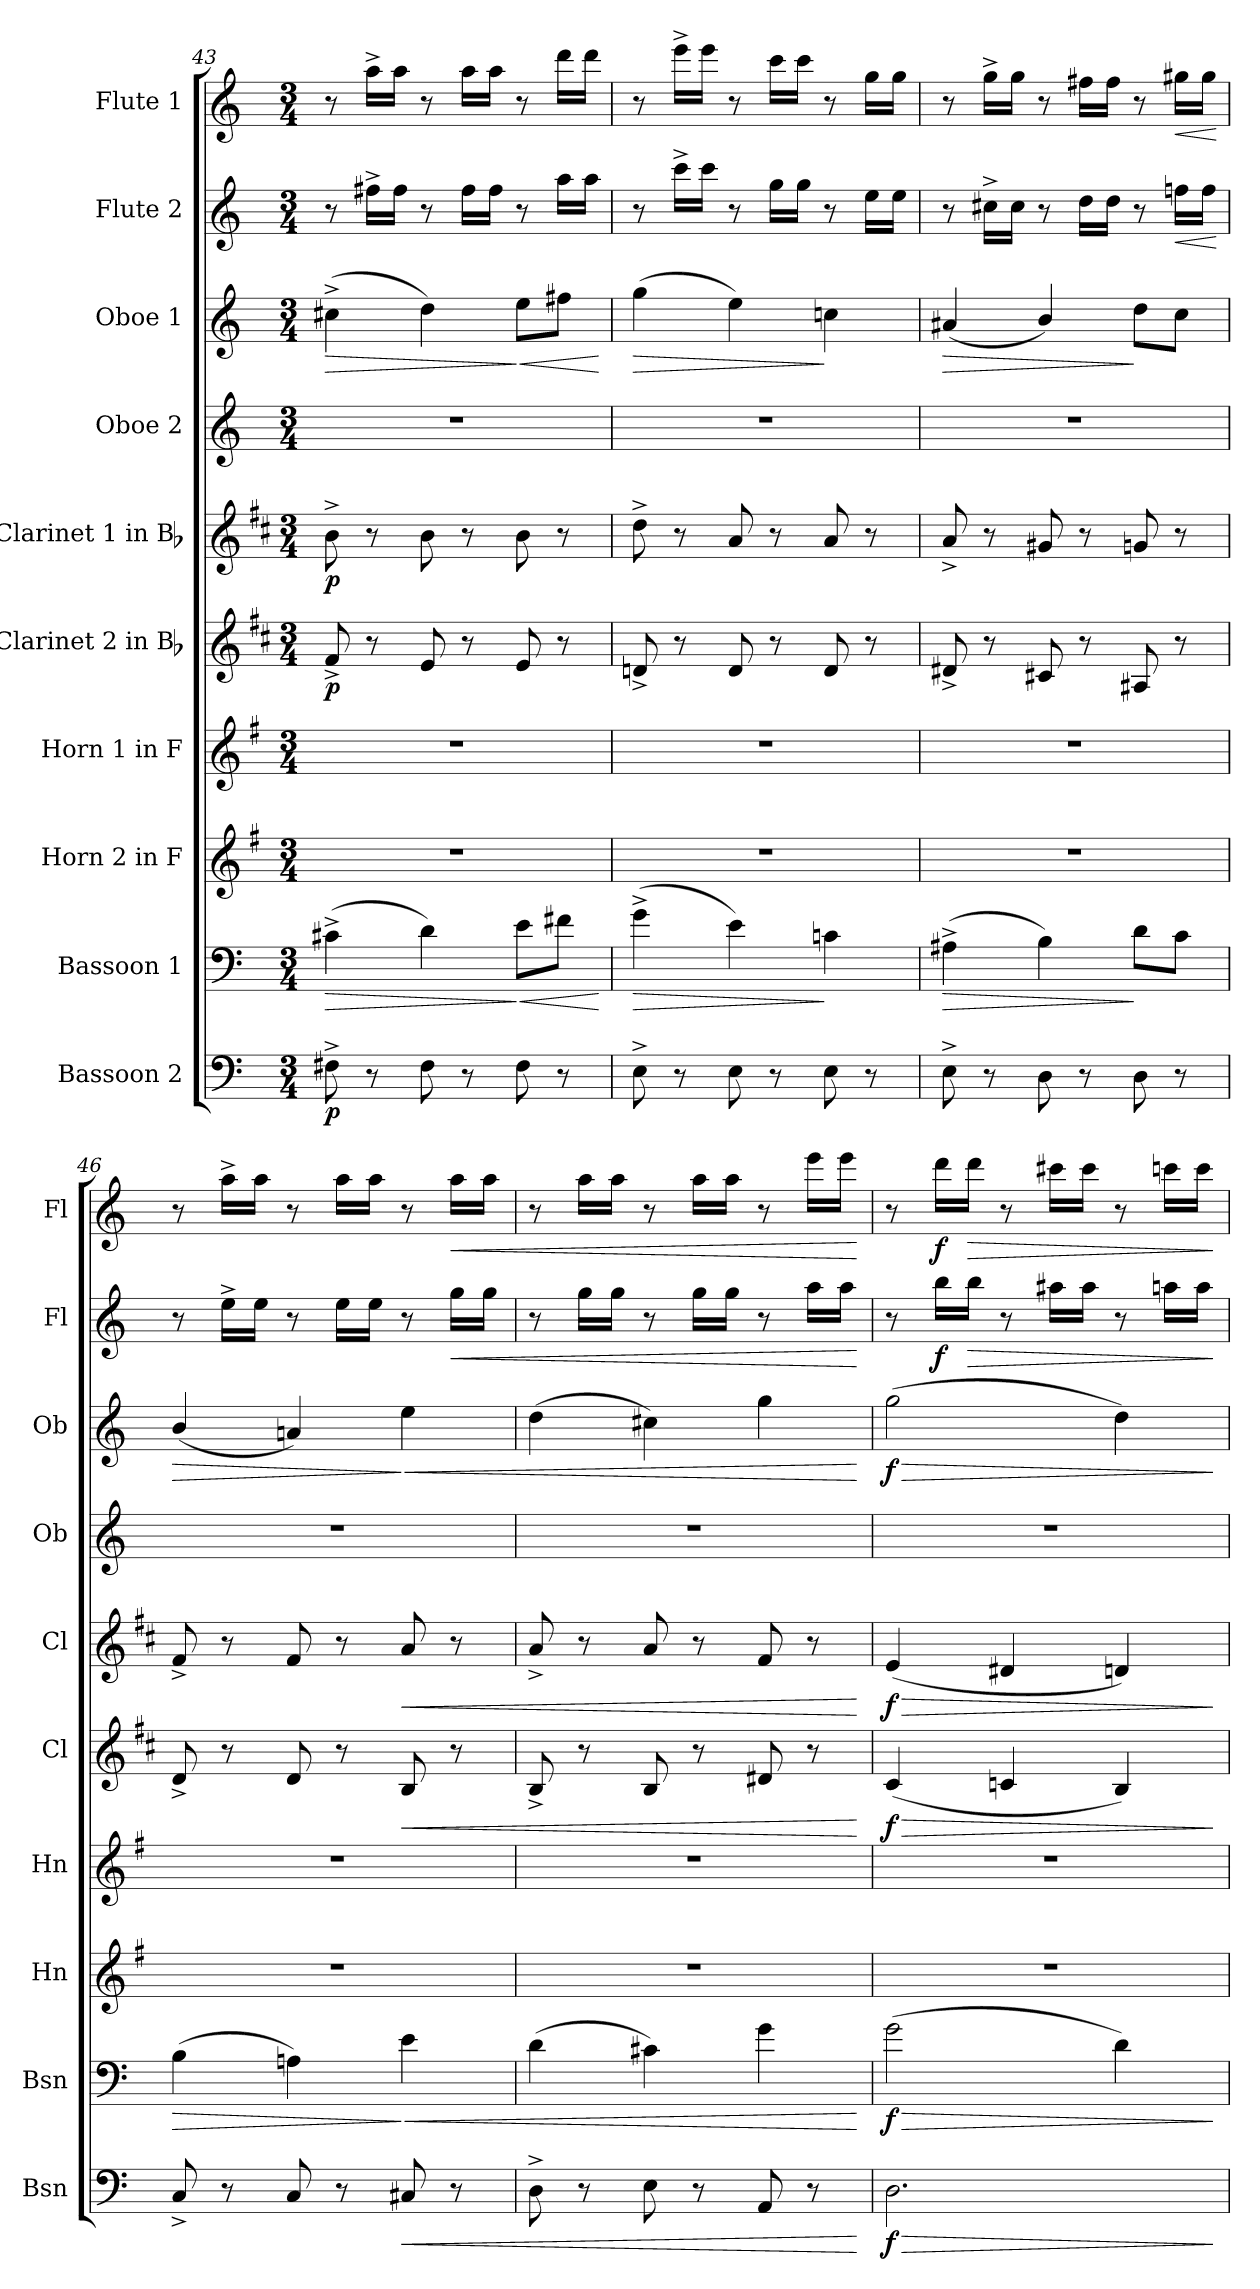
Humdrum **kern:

**kern	**dynam	**kern	**dynam	**kern	**kern	**kern	**dynam	**kern	**dynam	**kern	**kern	**dynam	**kern	**dynam	**kern	**dynam
*part10	*part10	*part9	*part9	*part8	*part7	*part6	*part6	*part5	*part5	*part4	*part3	*part3	*part2	*part2	*part1	*part1
*staff10	*staff10	*staff9	*staff9	*staff8	*staff7	*staff6	*staff6	*staff5	*staff5	*staff4	*staff3	*staff3	*staff2	*staff2	*staff1	*staff1
*I"Bassoon 2	*	*I"Bassoon 1	*	*I"Horn 2 in F	*I"Horn 1 in F	*I"Clarinet 2 in Bb	*	*I"Clarinet 1 in Bb	*	*I"Oboe 2	*I"Oboe 1	*	*I"Flute 2	*	*I"Flute 1	*
*I'Bsn	*	*I'Bsn	*	*I'Hn	*I'Hn	*I'Cl	*	*I'Cl	*	*I'Ob	*I'Ob	*	*I'Fl	*	*I'Fl	*
*clefF4	*	*clefF4	*	*clefG2	*clefG2	*clefG2	*	*clefG2	*	*clefG2	*clefG2	*	*clefG2	*	*clefG2	*
*	*	*	*	*ITrd4c7	*ITrd4c7	*ITrd1c2	*	*ITrd1c2	*	*	*	*	*	*	*	*
*k[]	*	*k[]	*	*k[]	*k[]	*k[]	*	*k[]	*	*k[]	*k[]	*	*k[]	*	*k[]	*
*M3/4	*	*M3/4	*	*M3/4	*M3/4	*M3/4	*	*M3/4	*	*M3/4	*M3/4	*	*M3/4	*	*M3/4	*
=43	=43	=43	=43	=43	=43	=43	=43	=43	=43	=43	=43	=43	=43	=43	=43	=43
!	!LO:DY:b	!	!LO:HP:b	!	!	!	!LO:DY:b	!	!LO:DY:b	!	!	!LO:HP:b	!	!	!	!
8F#X^\	p	(4c#X^\	>	2.r	2.r	8e^/	p	8a^\	p	2.r	(4cc#X^\	>	8r	.	8r	.
8r	.	.	.	.	.	8r	.	8r	.	.	.	.	16ff#X^\LL	.	16aa^\LL	.
.	.	.	.	.	.	.	.	.	.	.	.	.	16ff#\JJ	.	16aa\JJ	.
8F#\	.	4d\)	.	.	.	8d/	.	8a\	.	.	4dd\)	.	8r	.	8r	.
8r	.	.	.	.	.	8r	.	8r	.	.	.	.	16ff#\LL	.	16aa\LL	.
.	.	.	.	.	.	.	.	.	.	.	.	.	16ff#\JJ	.	16aa\JJ	.
!	!	!	!LO:HP:n=1:b	!	!	!	!	!	!	!	!	!LO:HP:n=1:b	!	!	!	!
8F#\	.	8e\L	] <	.	.	8d/	.	8a\	.	.	8ee\L	] <	8r	.	8r	.
8r	.	8f#X\J	.	.	.	8r	.	8r	.	.	8ff#X\J	.	16aa\LL	.	16ddd\LL	.
.	.	.	.	.	.	.	.	.	.	.	.	.	16aa\JJ	.	16ddd\JJ	.
.	.	.	[	.	.	.	.	.	.	.	.	[	.	.	.	.
=44	=44	=44	=44	=44	=44	=44	=44	=44	=44	=44	=44	=44	=44	=44	=44	=44
!	!	!	!LO:HP:b	!	!	!	!	!	!	!	!	!LO:HP:b	!	!	!	!
8E^\	.	(4g^\	>	2.r	2.r	8cn^/	.	8cc^\	.	2.r	(4gg\	>	8r	.	8r	.
8r	.	.	.	.	.	8r	.	8r	.	.	.	.	16ccc^\LL	.	16eee^\LL	.
.	.	.	.	.	.	.	.	.	.	.	.	.	16ccc\JJ	.	16eee\JJ	.
8E\	.	4e\)	.	.	.	8c/	.	8g/	.	.	4ee\)	.	8r	.	8r	.
8r	.	.	.	.	.	8r	.	8r	.	.	.	.	16gg\LL	.	16ccc\LL	.
.	.	.	.	.	.	.	.	.	.	.	.	.	16gg\JJ	.	16ccc\JJ	.
8E\	.	4cn\	]	.	.	8c/	.	8g/	.	.	4ccn\	]	8r	.	8r	.
8r	.	.	.	.	.	8r	.	8r	.	.	.	.	16ee\LL	.	16gg\LL	.
.	.	.	.	.	.	.	.	.	.	.	.	.	16ee\JJ	.	16gg\JJ	.
!!LO:PB:g=z
=45	=45	=45	=45	=45	=45	=45	=45	=45	=45	=45	=45	=45	=45	=45	=45	=45
!	!	!	!LO:HP:b	!	!	!	!	!	!	!	!	!LO:HP:b	!	!	!	!
8E^\	.	(4A#X^\	>	2.r	2.r	8c#X^/	.	8g^/	.	2.r	(4a#X/	>	8r	.	8r	.
8r	.	.	.	.	.	8r	.	8r	.	.	.	.	16cc#X^\LL	.	16gg^\LL	.
.	.	.	.	.	.	.	.	.	.	.	.	.	16cc#\JJ	.	16gg\JJ	.
8D\	.	4B\)	.	.	.	8Bn/	.	8f#X/	.	.	4b/)	.	8r	.	8r	.
8r	.	.	.	.	.	8r	.	8r	.	.	.	.	16dd\LL	.	16ff#X\LL	.
.	.	.	.	.	.	.	.	.	.	.	.	.	16dd\JJ	.	16ff#\JJ	.
8D\	.	8d\L	]	.	.	8G#X/	.	8fn/	.	.	8dd\L	]	8r	.	8r	.
!	!	!	!	!	!	!	!	!	!	!	!	!	!	!LO:HP:b	!	!LO:HP:b
8r	.	8c\J	.	.	.	8r	.	8r	.	.	8cc\J	.	16ffn\LL	<	16gg#X\LL	<
.	.	.	.	.	.	.	.	.	.	.	.	.	16ff\JJ	.	16gg#\JJ	.
.	.	.	.	.	.	.	.	.	.	.	.	.	.	[	.	[
=46	=46	=46	=46	=46	=46	=46	=46	=46	=46	=46	=46	=46	=46	=46	=46	=46
!	!	!	!LO:HP:b	!	!	!	!	!	!	!	!	!LO:HP:b	!	!	!	!
8C^/	.	(4B\	>	2.r	2.r	8c^/	.	8e^/	.	2.r	(4b/	>	8r	.	8r	.
8r	.	.	.	.	.	8r	.	8r	.	.	.	.	16ee^\LL	.	16aa^\LL	.
.	.	.	.	.	.	.	.	.	.	.	.	.	16ee\JJ	.	16aa\JJ	.
8C/	.	4An\)	.	.	.	8c/	.	8e/	.	.	4an/)	.	8r	.	8r	.
8r	.	.	.	.	.	8r	.	8r	.	.	.	.	16ee\LL	.	16aa\LL	.
.	.	.	.	.	.	.	.	.	.	.	.	.	16ee\JJ	.	16aa\JJ	.
!	!LO:HP:b	!	!LO:HP:n=1:b	!	!	!	!LO:HP:b	!	!LO:HP:b	!	!	!LO:HP:n=1:b	!	!	!	!
8C#X/	<	4e\	] <	.	.	8A/	<	8g/	<	.	4ee\	] <	8r	.	8r	.
!	!	!	!	!	!	!	!	!	!	!	!	!	!	!LO:HP:b	!	!LO:HP:b
8r	.	.	.	.	.	8r	.	8r	.	.	.	.	16gg\LL	<	16aa\LL	<
.	.	.	.	.	.	.	.	.	.	.	.	.	16gg\JJ	.	16aa\JJ	.
=47	=47	=47	=47	=47	=47	=47	=47	=47	=47	=47	=47	=47	=47	=47	=47	=47
8D^\	.	(4d\	.	2.r	2.r	8A^/	.	8g^/	.	2.r	(4dd\	.	8r	.	8r	.
8r	.	.	.	.	.	8r	.	8r	.	.	.	.	16gg\LL	.	16aa\LL	.
.	.	.	.	.	.	.	.	.	.	.	.	.	16gg\JJ	.	16aa\JJ	.
8E\	.	4c#X\)	.	.	.	8A/	.	8g/	.	.	4cc#X\)	.	8r	.	8r	.
8r	.	.	.	.	.	8r	.	8r	.	.	.	.	16gg\LL	.	16aa\LL	.
.	.	.	.	.	.	.	.	.	.	.	.	.	16gg\JJ	.	16aa\JJ	.
8AA/	.	4g\	.	.	.	8c#X/	.	8e/	.	.	4gg\	.	8r	.	8r	.
8r	.	.	.	.	.	8r	.	8r	.	.	.	.	16aa\LL	.	16eee\LL	.
.	.	.	.	.	.	.	.	.	.	.	.	.	16aa\JJ	.	16eee\JJ	.
.	[	.	[	.	.	.	[	.	[	.	.	[	.	[	.	[
=48	=48	=48	=48	=48	=48	=48	=48	=48	=48	=48	=48	=48	=48	=48	=48	=48
!	!LO:HP:b	!	!LO:HP:b	!	!	!	!LO:HP:b	!	!LO:HP:b	!	!	!LO:HP:b	!	!	!	!
!	!LO:DY:n=1:b	!	!LO:DY:n=1:b	!	!	!	!LO:DY:n=1:b	!	!LO:DY:n=1:b	!	!	!LO:DY:n=1:b	!	!	!	!
2.D\	> f	(2g\	> f	2.r	2.r	(4B/	> f	(4d/	> f	2.r	(2gg\	> f	8r	.	8r	.
!	!	!	!	!	!	!	!	!	!	!	!	!	!	!LO:DY:b	!	!LO:DY:b
.	.	.	.	.	.	.	.	.	.	.	.	.	16bb\LL	f	16ddd\LL	f
!	!	!	!	!	!	!	!	!	!	!	!	!	!	!LO:HP:b	!	!LO:HP:b
.	.	.	.	.	.	.	.	.	.	.	.	.	16bb\JJ	>	16ddd\JJ	>
.	.	.	.	.	.	4B-X/	.	4c#X/	.	.	.	.	8r	.	8r	.
.	.	.	.	.	.	.	.	.	.	.	.	.	16aa#X\LL	.	16ccc#X\LL	.
.	.	.	.	.	.	.	.	.	.	.	.	.	16aa#\JJ	.	16ccc#\JJ	.
.	.	4d\)	.	.	.	4A/)	.	4cn/)	.	.	4dd\)	.	8r	.	8r	.
.	.	.	.	.	.	.	.	.	.	.	.	.	16aan\LL	.	16cccn\LL	.
.	.	.	.	.	.	.	.	.	.	.	.	.	16aa\JJ	.	16ccc\JJ	.
.	]	.	]	.	.	.	]	.	]	.	.	]	.	]	.	]
=	=	=	=	=	=	=	=	=	=	=	=	=	=	=	=	=
*-	*-	*-	*-	*-	*-	*-	*-	*-	*-	*-	*-	*-	*-	*-	*-	*-
